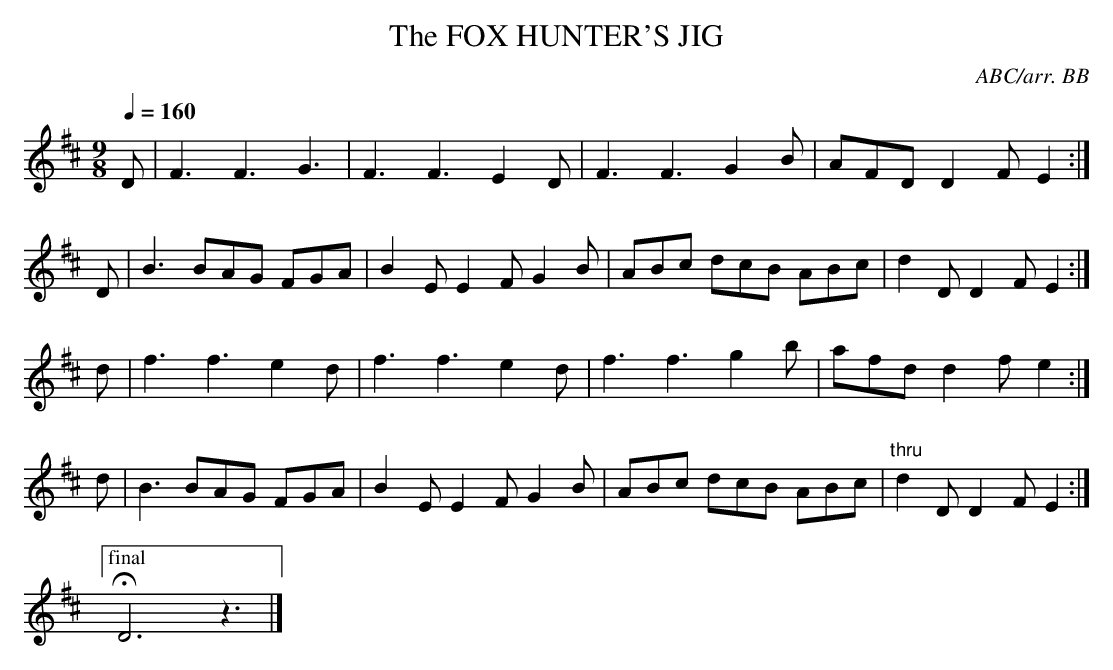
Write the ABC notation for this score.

X:1
T:FOX HUNTER'S JIG, The
C:ABC/arr. BB
Y:"very quick"
Q:1/4=160
L:1/8
M:9/8
K:D
D|F3 F3 G3|F3 F3 E2D|F3 F3 G2B|AFD D2F E2 :|
D|B3 BAG FGA|B2E E2F G2B|ABc dcB ABc|d2D D2F E2 :|
d|f3 f3 e2d|f3 f3 e2d|f3 f3 g2b|afd d2f e2 :|
d|B3 BAG FGA|B2E E2F G2B|ABc dcB ABc|"thru"d2D D2F E2:|
["final"HD6z3|]
